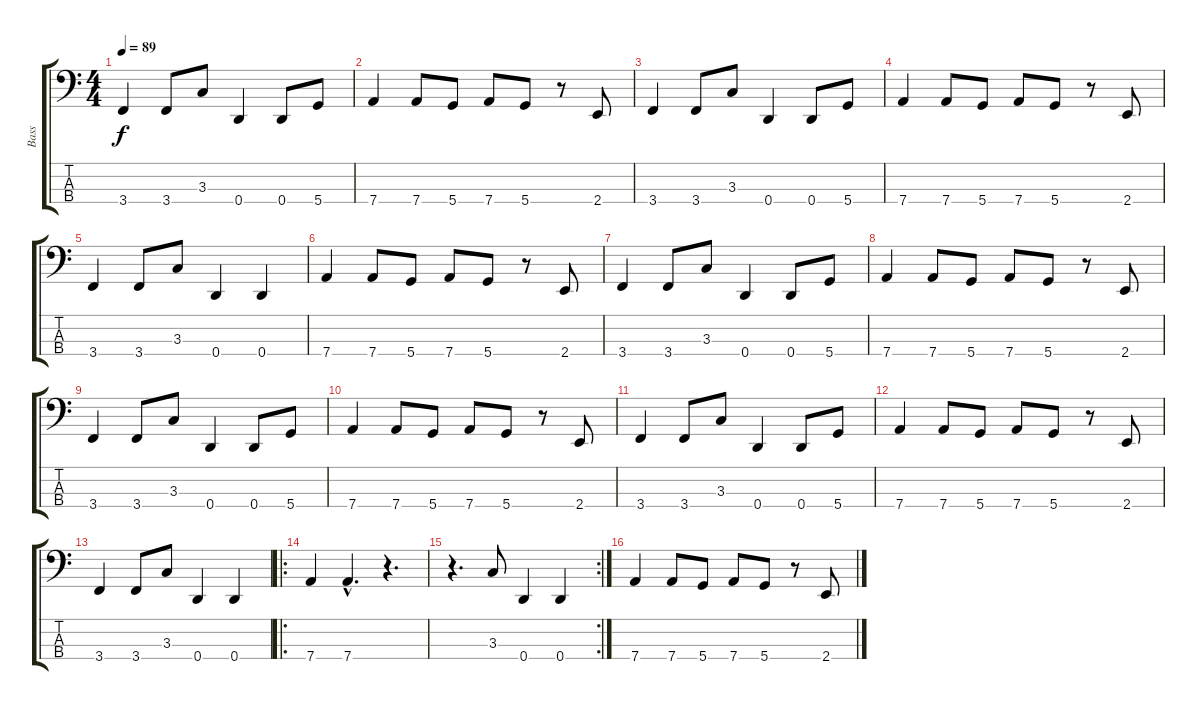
\track ("Bass" "Bass") {instrument electricbasspick}
\staff {score tabs}
\tuning (G2 D2 A1 D1) {hide}
\ts (4 4)
\tempo 89
\clef f4
\ks c
3.4.4{dy f} 3.4.8 3.3.8 0.4.4 0.4.8 5.4.8 |
7.4.4 7.4.8 5.4.8 7.4.8 5.4.8 r.8 2.4.8 |
3.4.4 3.4.8 3.3.8 0.4.4 0.4.8 5.4.8 |
7.4.4 7.4.8 5.4.8 7.4.8 5.4.8 r.8 2.4.8 |
3.4.4 3.4.8 3.3.8 0.4.4 0.4.4 |
7.4.4 7.4.8 5.4.8 7.4.8 5.4.8 r.8 2.4.8 |
3.4.4 3.4.8 3.3.8 0.4.4 0.4.8 5.4.8 |
7.4.4 7.4.8 5.4.8 7.4.8 5.4.8 r.8 2.4.8 |
3.4.4 3.4.8 3.3.8 0.4.4 0.4.8 5.4.8 |
7.4.4 7.4.8 5.4.8 7.4.8 5.4.8 r.8 2.4.8 |
3.4.4 3.4.8 3.3.8 0.4.4 0.4.8 5.4.8 |
7.4.4 7.4.8 5.4.8 7.4.8 5.4.8 r.8 2.4.8 |
3.4.4 3.4.8 3.3.8 0.4.4 0.4.4 |
\ro
7.4.4 7.4{hac}.4{d} r.4{d} |
\rc 2
r.4{d} 3.3.8 0.4.4 0.4.4 |
7.4.4 7.4.8 5.4.8 7.4.8 5.4.8 r.8 2.4.8
